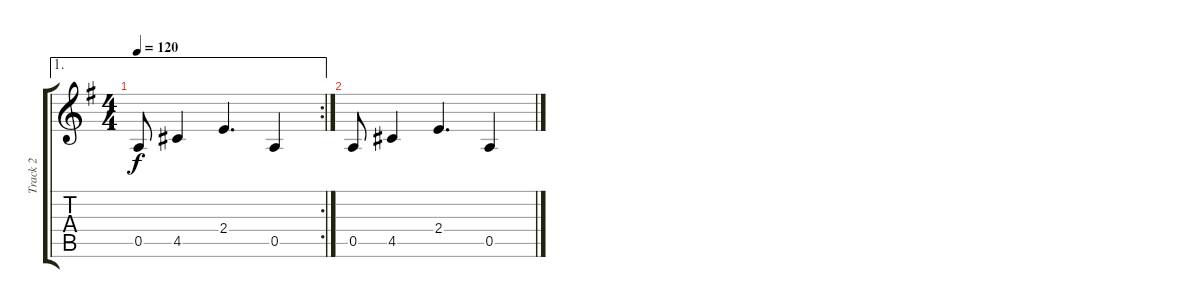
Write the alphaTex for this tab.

\track ("Track 2" "Track 2") {instrument acousticguitarnylon}
\staff {score tabs}
\tuning (E4 B3 G3 D3 A2 E2) {hide}
\ae 1
\rc 2
\ts (4 4)
\tempo 120
\clef g2
\ks g
0.5.8{dy f} 4.5.4 2.4.4{d} 0.5.4 |
0.5.8 4.5.4 2.4.4{d} 0.5.4
